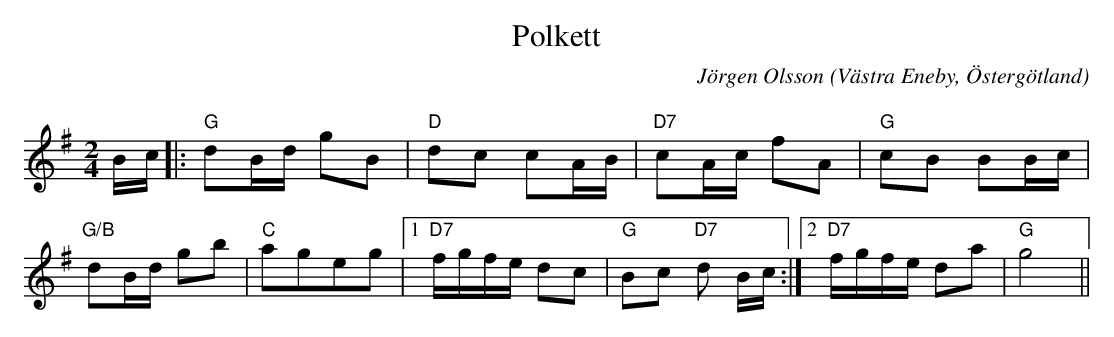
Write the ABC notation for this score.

X:1
T:Polkett
C:Jörgen Olsson
O:Västra Eneby, Östergötland
Q:100
M:2/4
L:1/8
K:G
B/2c/2|:"G"dB/2d/2 gB|"D"dc cA/2B/2|"D7"cA/2c/2 fA|"G"cB BB/2c/2|
"G/B"dB/2d/2 gb|"C"ageg|1"D7"f/g/f/e/ dc|"G" Bc "D7"d B/2c/2 :|2"D7"f/g/f/e/ da|"G" g4 ||
